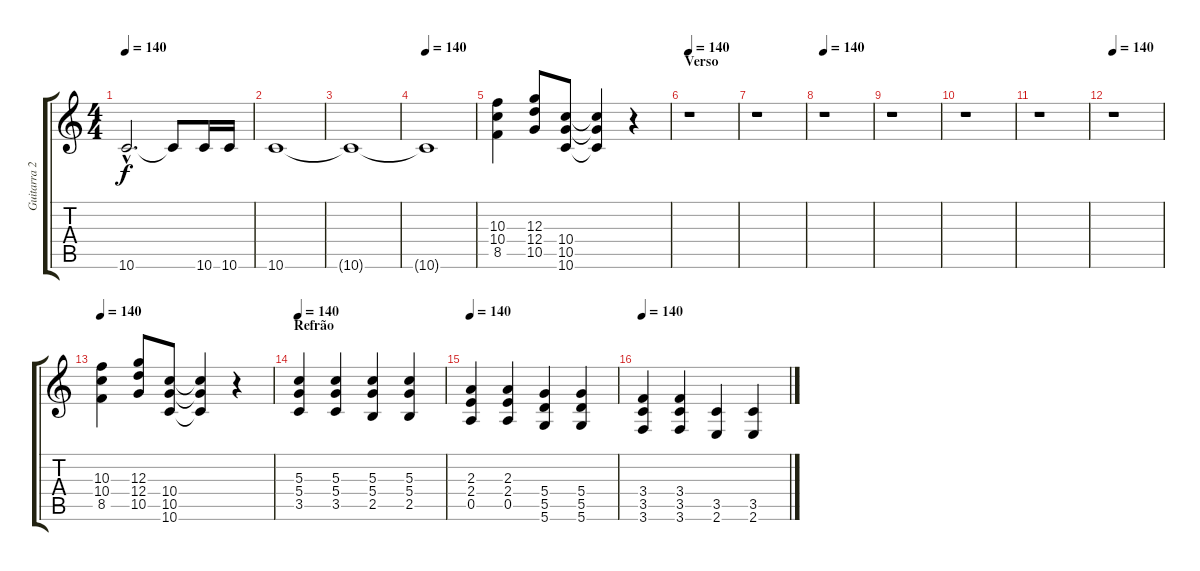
\track ("Guitarra 2" "Guitarra 2") {instrument distortionguitar}
\staff {score tabs}
\tuning (E4 B3 G3 D3 A2 D2) {hide}
\ts (4 4)
\tempo 140
\clef g2
\ks c
10.6{hac t}.2{d dy f} 10.6{t}.8 10.6.16 10.6.16 |
10.6.1 |
10.6{t}.1 |
\tempo 140
10.6{t}.1 |
(10.3 10.4 8.5).4 (12.3 12.4 10.5).8 (10.4 10.5 10.6).8 (10.4{t} 10.5{t} 10.6{t}).4 r.4 |
\section ("" "Verso")
\tempo 140
r.1 |
r.1 |
\tempo 140
r.1 |
r.1 |
r.1 |
r.1 |
\tempo 140
r.1 |
\tempo 140
(10.3 10.4 8.5).4 (12.3 12.4 10.5).8 (10.4 10.5 10.6).8 (10.4{t} 10.5{t} 10.6{t}).4 r.4 |
\section ("" "Refrão")
\tempo 140
(5.3 5.4 3.5).4 (5.3 5.4 3.5).4 (5.3 5.4 2.5).4 (5.3 5.4 2.5).4 |
\tempo 140
(2.3 2.4 0.5).4 (2.3 2.4 0.5).4 (5.4 5.5 5.6).4 (5.4 5.5 5.6).4 |
\tempo 140
(3.4 3.5 3.6).4 (3.4 3.5 3.6).4 (3.5 2.6).4 (3.5 2.6).4
